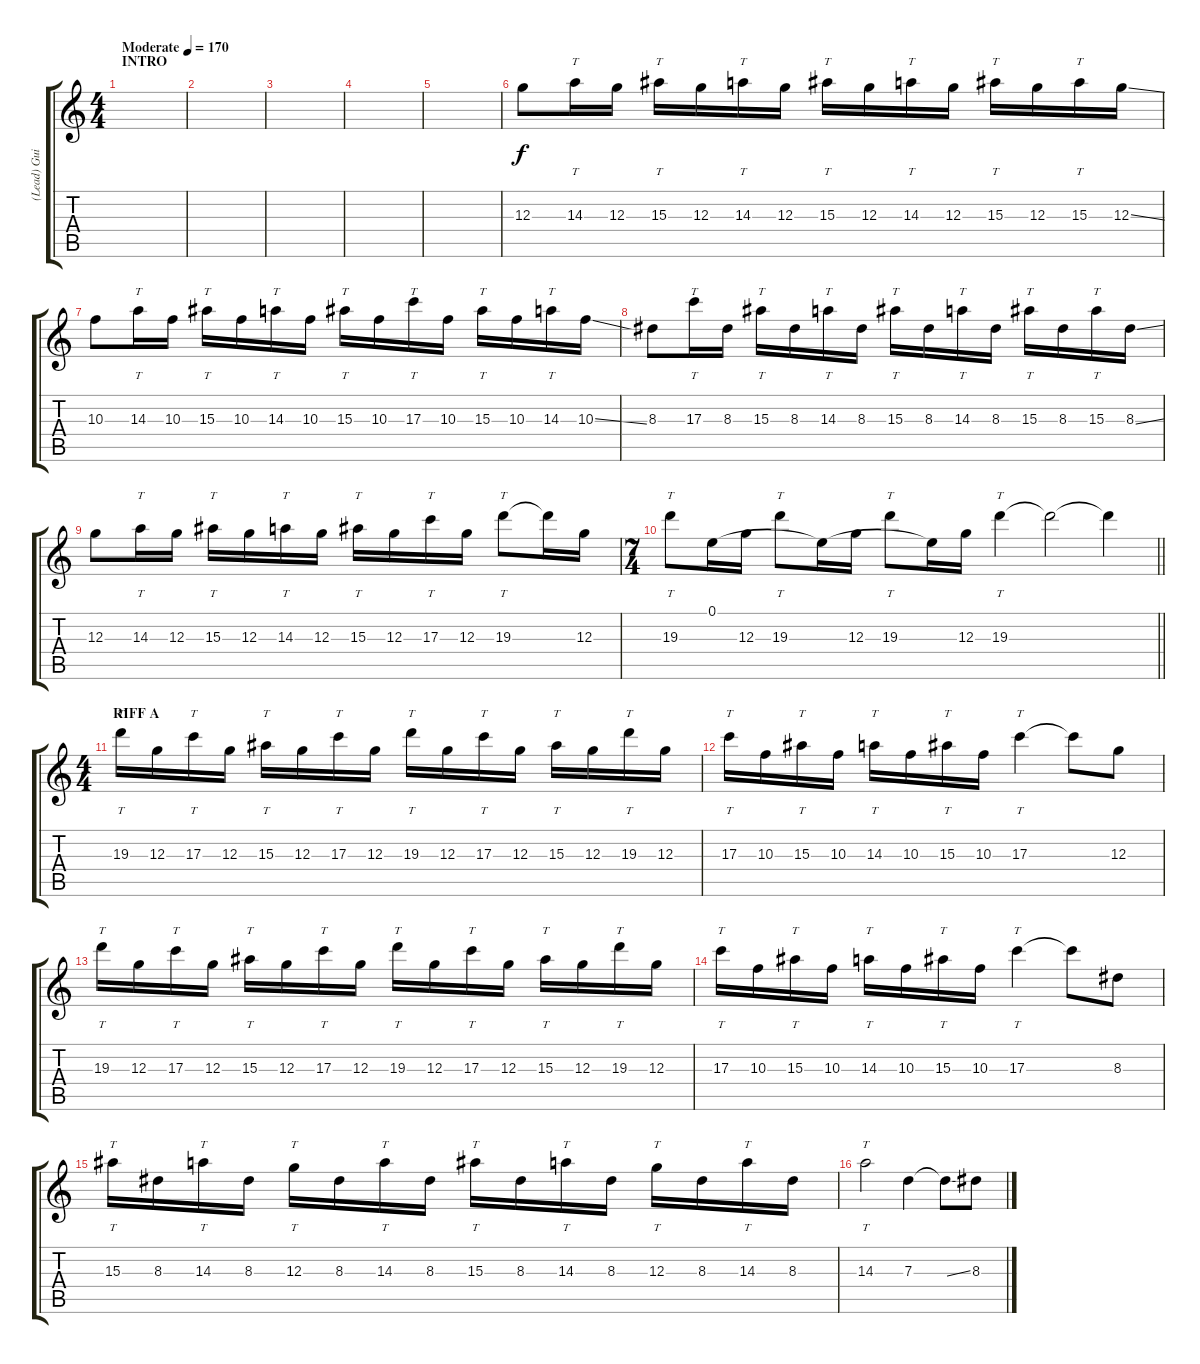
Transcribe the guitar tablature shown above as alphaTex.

\track ("(Lead) Guitar" "(Lead) Gui") {instrument distortionguitar}
\staff {score tabs}
\tuning (E4 B3 G3 D3 A2 E2) {hide}
\ts (4 4)
\section ("" "INTRO")
\tempo (170 "Moderate")
\clef g2
\ks c
|
|
|
|
|
12.3.8 14.3.16{tt} 12.3.16 15.3.16{tt} 12.3.16 14.3.16{tt} 12.3.16 15.3.16{tt} 12.3.16 14.3.16{tt} 12.3.16 15.3.16{tt} 12.3.16 15.3.16{tt} 12.3{ss}.16 |
10.3.8 14.3.16{tt} 10.3.16 15.3.16{tt} 10.3.16 14.3.16{tt} 10.3.16 15.3.16{tt} 10.3.16 17.3.16{tt} 10.3.16 15.3.16{tt} 10.3.16 14.3.16{tt} 10.3{ss}.16 |
8.3.8 17.3.16{tt} 8.3.16 15.3.16{tt} 8.3.16 14.3.16{tt} 8.3.16 15.3.16{tt} 8.3.16 14.3.16{tt} 8.3.16 15.3.16{tt} 8.3.16 15.3.16{tt} 8.3{ss}.16 |
12.3.8 14.3.16{tt} 12.3.16 15.3.16{tt} 12.3.16 14.3.16{tt} 12.3.16 15.3.16{tt} 12.3.16 17.3.16{tt} 12.3.16 19.3.8{tt} 19.3{t}.16 12.3.16 |
\ts (7 4)
\barLineRight lightlight
19.3.8{tt} 0.1.16 12.3.16 19.3.8{tt} 0.1{t}.16 12.3.16 19.3.8{tt} 0.1{t}.16 12.3.16 19.3.4{tt} 19.3{t}.2 19.3{t}.4 |
\ts (4 4)
\section ("" "RIFF A")
19.3.16{tt} 12.3.16 17.3.16{tt} 12.3.16 15.3.16{tt} 12.3.16 17.3.16{tt} 12.3.16 19.3.16{tt} 12.3.16 17.3.16{tt} 12.3.16 15.3.16{tt} 12.3.16 19.3.16{tt} 12.3.16 |
17.3.16{tt} 10.3.16 15.3.16{tt} 10.3.16 14.3.16{tt} 10.3.16 15.3.16{tt} 10.3.16 17.3.4{tt} 17.3{t}.8 12.3.8 |
19.3.16{tt} 12.3.16 17.3.16{tt} 12.3.16 15.3.16{tt} 12.3.16 17.3.16{tt} 12.3.16 19.3.16{tt} 12.3.16 17.3.16{tt} 12.3.16 15.3.16{tt} 12.3.16 19.3.16{tt} 12.3.16 |
17.3.16{tt} 10.3.16 15.3.16{tt} 10.3.16 14.3.16{tt} 10.3.16 15.3.16{tt} 10.3.16 17.3.4{tt} 17.3{t}.8 8.3.8 |
15.3.16{tt} 8.3.16 14.3.16{tt} 8.3.16 12.3.16{tt} 8.3.16 14.3.16{tt} 8.3.16 15.3.16{tt} 8.3.16 14.3.16{tt} 8.3.16 12.3.16{tt} 8.3.16 14.3.16{tt} 8.3.16 |
14.3.2{tt} 7.3.4 7.3{ss t}.8 8.3.8
